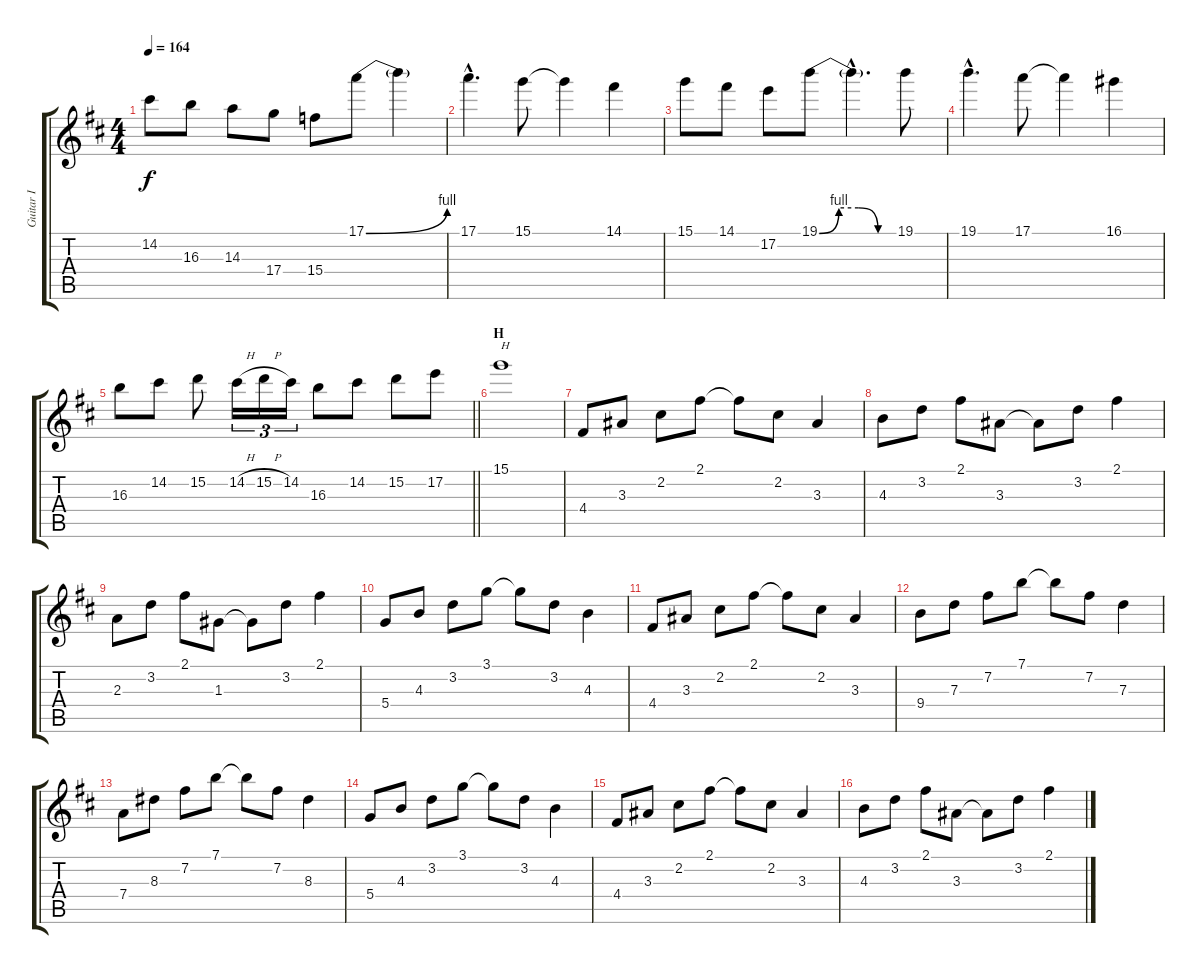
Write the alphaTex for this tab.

\track ("Guitar I" "Guitar I") {instrument overdrivenguitar}
\staff {score tabs}
\tuning (E4 B3 G3 D3 A2 E2) {hide}
\ts (4 4)
\tempo 164
\clef g2
\ks d
14.2.8{dy f} 16.3.8 14.3.8 17.4.8 15.4.8 17.1{be (bend 0 0 60 4)}.8 17.1{t}.4 |
17.1{hac}.4{d} 15.1.8 15.1{t}.4 14.1.4 |
15.1.8 14.1.8 17.2.8 19.1{be (custom 0 0 15 4 30 4 45 0 60 0)}.8 19.1{hac t}.4{d} 19.1.8 |
19.1{hac}.4{d} 17.1.8 17.1{t}.4 16.1.4 |
\barLineRight lightlight
16.3.8 14.2.8 15.2.8 14.2{h}.16{tu (3 2)} 15.2{h}.16{tu (3 2)} 14.2.16{tu (3 2)} 16.3.8 14.2.8 15.2.8 17.2.8 |
\section ("" "H")
15.1.1{txt "H"} |
4.4.8 3.3.8 2.2.8 2.1.8 2.1{t}.8 2.2.8 3.3.4 |
4.3.8{instrument acousticguitarsteel} 3.2.8 2.1.8 3.3.8 3.3{t}.8 3.2.8 2.1.4 |
2.3.8 3.2.8 2.1.8 1.3.8 1.3{t}.8 3.2.8 2.1.4 |
5.4.8{instrument overdrivenguitar} 4.3.8 3.2.8 3.1.8 3.1{t}.8 3.2.8 4.3.4 |
4.4.8 3.3.8 2.2.8 2.1.8 2.1{t}.8 2.2.8 3.3.4 |
9.4.8 7.3.8 7.2.8 7.1.8 7.1{t}.8 7.2.8 7.3.4 |
7.4.8 8.3.8 7.2.8 7.1.8 7.1{t}.8 7.2.8 8.3.4 |
5.4.8 4.3.8 3.2.8 3.1.8 3.1{t}.8 3.2.8 4.3.4 |
4.4.8 3.3.8 2.2.8 2.1.8 2.1{t}.8 2.2.8 3.3.4 |
4.3.8{instrument acousticguitarsteel} 3.2.8 2.1.8 3.3.8 3.3{t}.8 3.2.8 2.1.4
